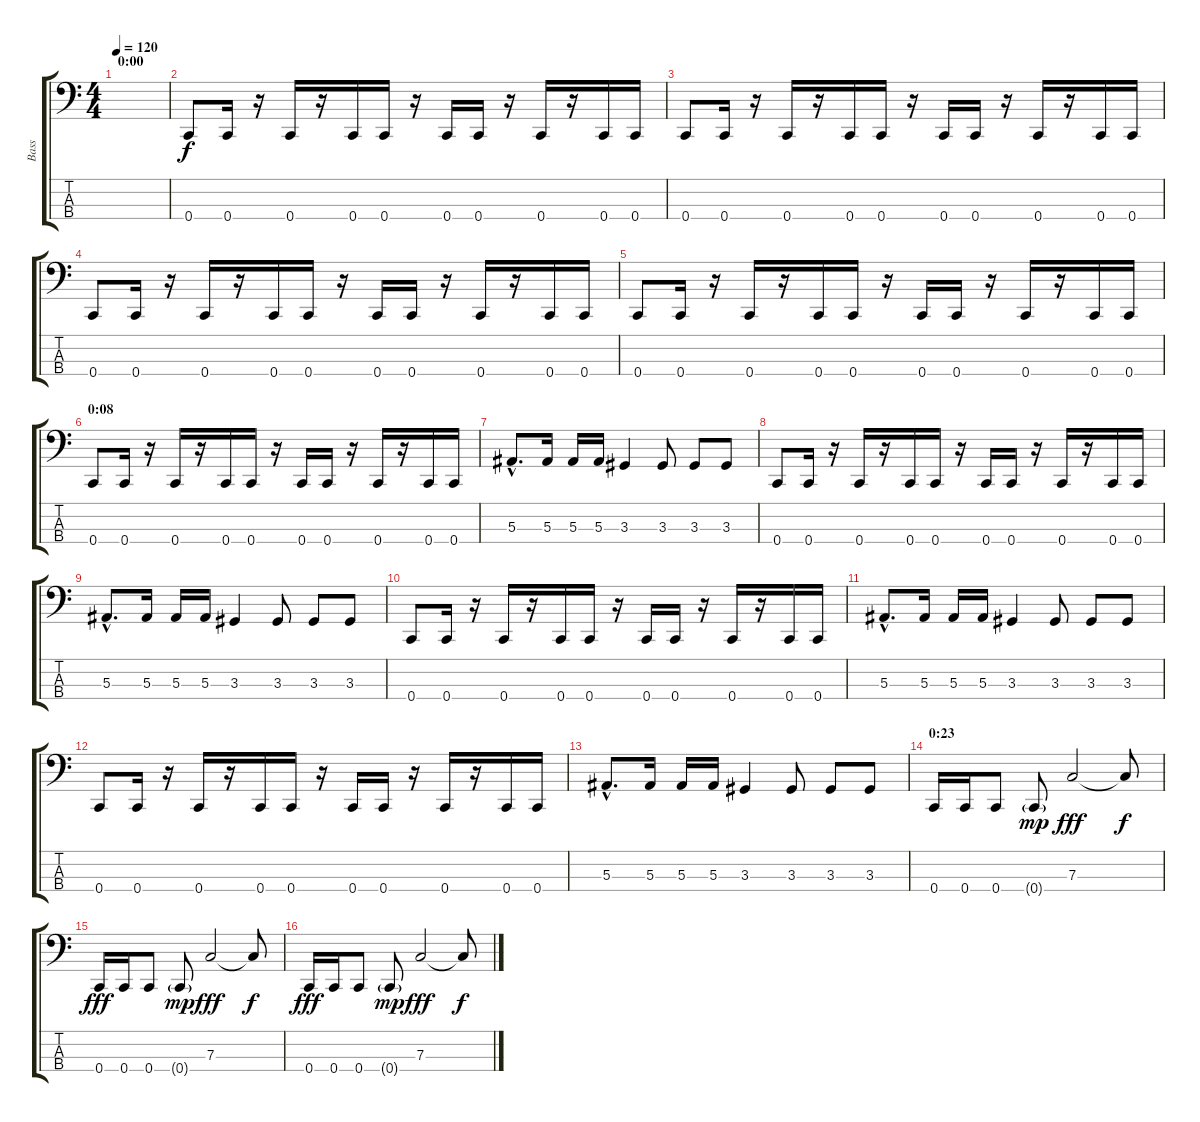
\track ("Bass" "Bass") {instrument electricbasspick}
\staff {score tabs}
\tuning (Eb2 Bb1 F1 C1) {hide}
\ts (4 4)
\section ("" "0:00")
\tempo 120
\clef f4
\ks c
|
0.4.8 0.4.16 r.16 0.4.16 r.16 0.4.16 0.4.16 r.16 0.4.16 0.4.16 r.16 0.4.16 r.16 0.4.16 0.4.16 |
0.4.8 0.4.16 r.16 0.4.16 r.16 0.4.16 0.4.16 r.16 0.4.16 0.4.16 r.16 0.4.16 r.16 0.4.16 0.4.16 |
0.4.8 0.4.16 r.16 0.4.16 r.16 0.4.16 0.4.16 r.16 0.4.16 0.4.16 r.16 0.4.16 r.16 0.4.16 0.4.16 |
0.4.8 0.4.16 r.16 0.4.16 r.16 0.4.16 0.4.16 r.16 0.4.16 0.4.16 r.16 0.4.16 r.16 0.4.16 0.4.16 |
\section ("" "0:08")
0.4.8 0.4.16 r.16 0.4.16 r.16 0.4.16 0.4.16 r.16 0.4.16 0.4.16 r.16 0.4.16 r.16 0.4.16 0.4.16 |
5.3{hac}.8{d} 5.3.16 5.3.16 5.3.16 3.3.4 3.3.8 3.3.8 3.3.8 |
0.4.8 0.4.16 r.16 0.4.16 r.16 0.4.16 0.4.16 r.16 0.4.16 0.4.16 r.16 0.4.16 r.16 0.4.16 0.4.16 |
5.3{hac}.8{d} 5.3.16 5.3.16 5.3.16 3.3.4 3.3.8 3.3.8 3.3.8 |
0.4.8 0.4.16 r.16 0.4.16 r.16 0.4.16 0.4.16 r.16 0.4.16 0.4.16 r.16 0.4.16 r.16 0.4.16 0.4.16 |
5.3{hac}.8{d} 5.3.16 5.3.16 5.3.16 3.3.4 3.3.8 3.3.8 3.3.8 |
0.4.8 0.4.16 r.16 0.4.16 r.16 0.4.16 0.4.16 r.16 0.4.16 0.4.16 r.16 0.4.16 r.16 0.4.16 0.4.16 |
5.3{hac}.8{d} 5.3.16 5.3.16 5.3.16 3.3.4 3.3.8 3.3.8 3.3.8 |
\section ("" "0:23")
0.4.16 0.4.16 0.4.8 0.4{g}.8{dy mp} 7.3.2{dy fff} 7.3{t}.8{dy f} |
0.4.16{dy fff} 0.4.16 0.4.8 0.4{g}.8{dy mp} 7.3.2{dy fff} 7.3{t}.8{dy f} |
0.4.16{dy fff} 0.4.16 0.4.8 0.4{g}.8{dy mp} 7.3.2{dy fff} 7.3{t}.8{dy f}
